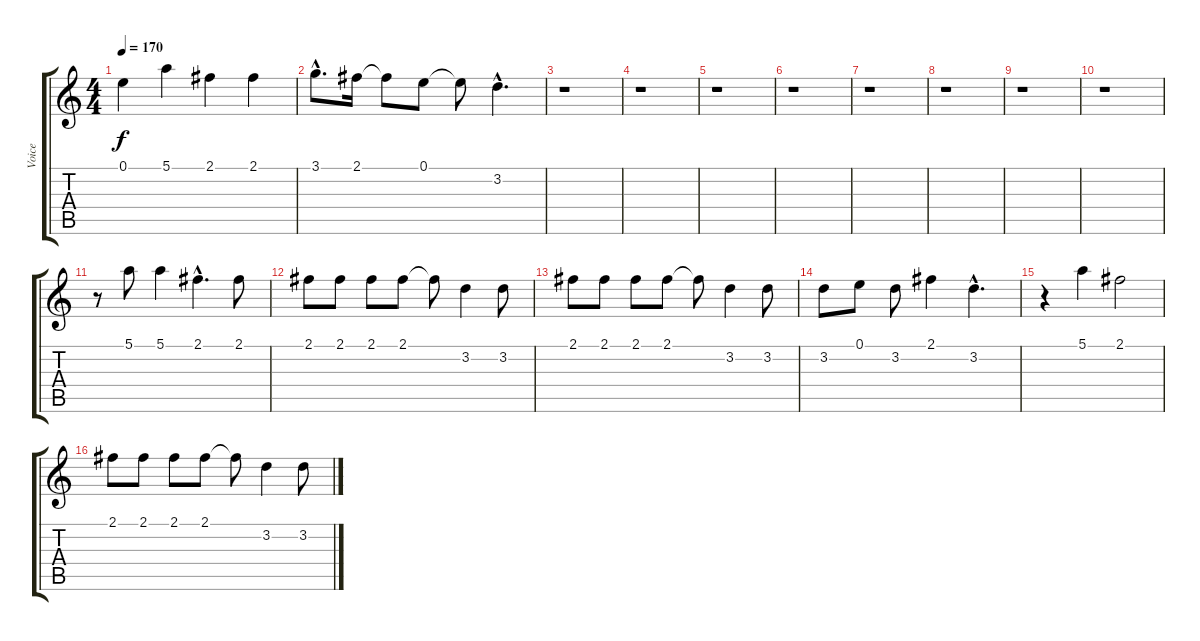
\track ("Voice" "Voice") {instrument distortionguitar}
\staff {score tabs}
\tuning (E4 B3 G3 D3 A2 E2) {hide}
\ts (4 4)
\tempo 170
\clef g2
\ks c
0.1{t}.4{dy f} 5.1.4 2.1.4 2.1.4 |
3.1{hac}.8{d} 2.1.16 2.1{t}.8 0.1.8 0.1{t}.8 3.2{hac}.4{d} |
r.1 |
r.1 |
r.1 |
r.1 |
r.1 |
r.1 |
r.1 |
r.1 |
r.8 5.1.8 5.1.4 2.1{hac}.4{d} 2.1.8 |
2.1.8 2.1.8 2.1.8 2.1.8 2.1{t}.8 3.2.4 3.2.8 |
2.1.8 2.1.8 2.1.8 2.1.8 2.1{t}.8 3.2.4 3.2.8 |
3.2.8 0.1.8 3.2.8 2.1.4 3.2{hac}.4{d} |
r.4 5.1.4 2.1.2 |
2.1.8 2.1.8 2.1.8 2.1.8 2.1{t}.8 3.2.4 3.2.8
